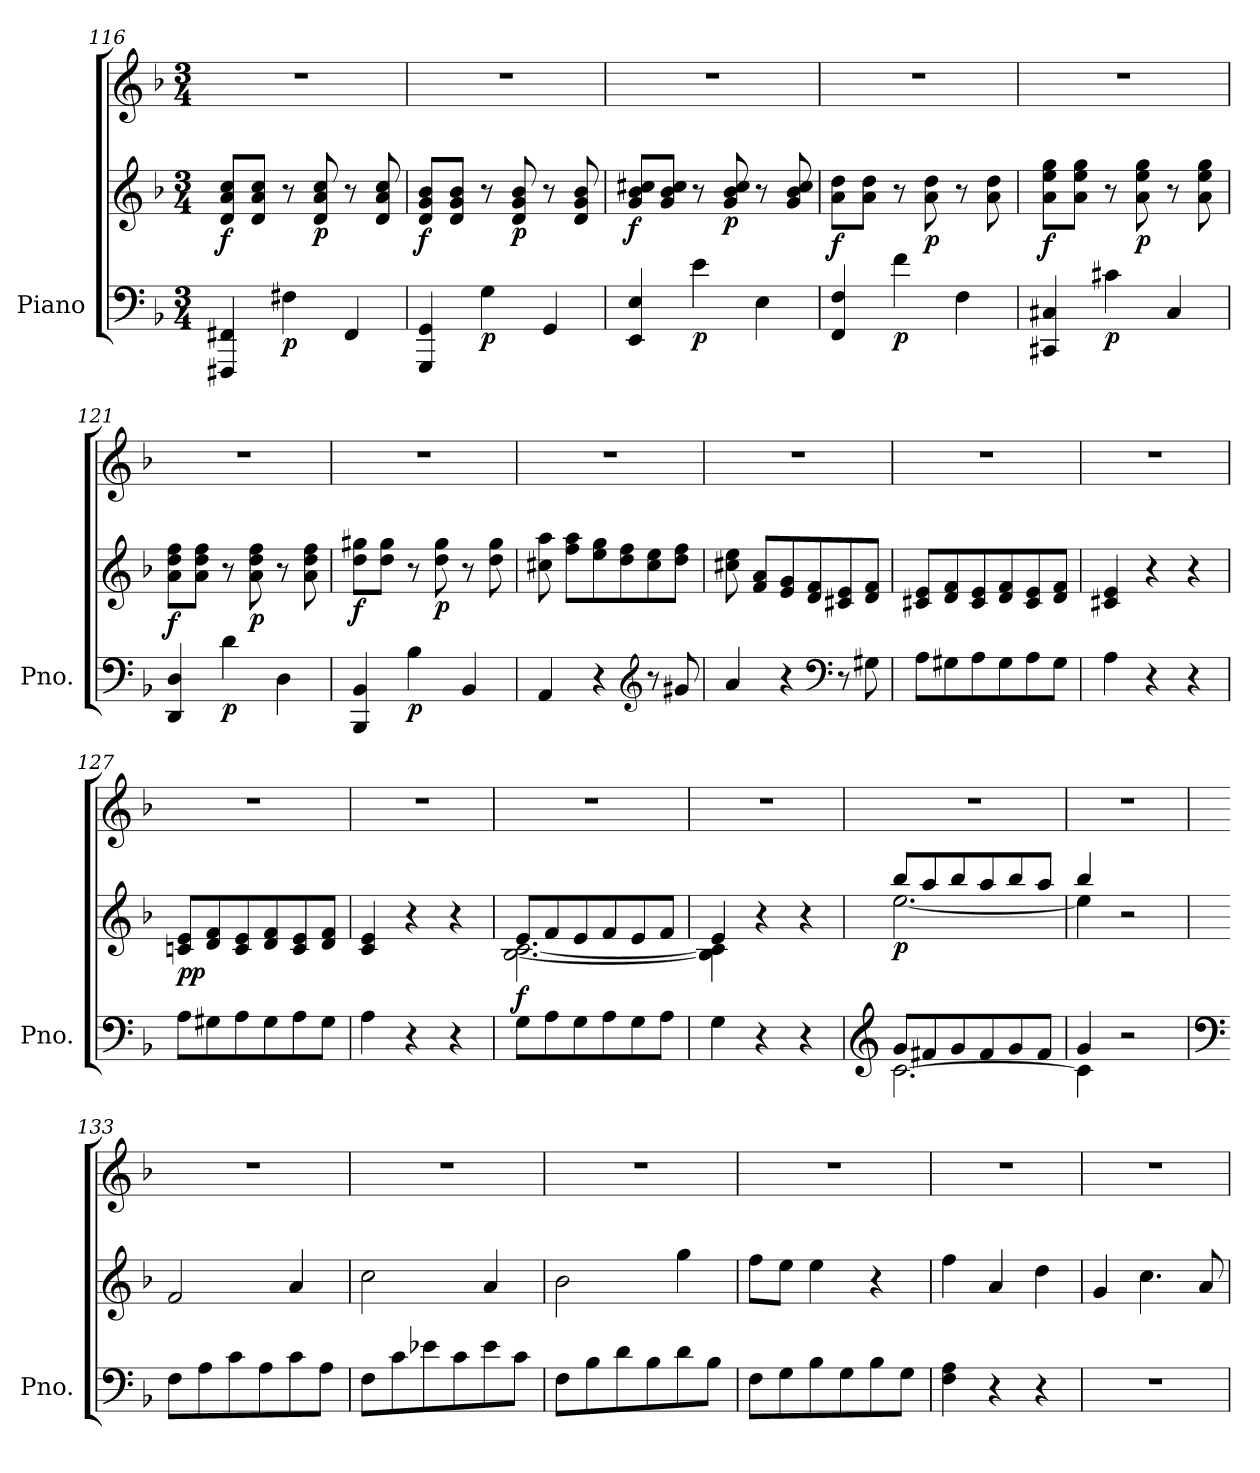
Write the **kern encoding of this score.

**kern	**kern	**kern	**dynam
*part1	*part1	*part1	*part1
*staff3	*staff2	*staff1	*staff1/2/3
*I"Piano	*	*	*
*I'Pno.	*	*	*
*clefF4	*clefG2	*clefG2	*
*k[b-]	*k[b-]	*k[b-]	*
*M3/4	*M3/4	*M3/4	*
=116	=116	=116	=116
!	!	!	!LO:DY:b=2
4FFF#X/ 4FF#X/	8d/ 8a/ 8cc/L	2.r	f
.	8d/ 8a/ 8cc/J	.	.
!	!	!	!LO:DY:b=3
4F#X\	8r	.	p
!	!	!	!LO:DY:b=2
.	8d/ 8a/ 8cc/	.	p
4FF#/	8r	.	.
.	8d/ 8a/ 8cc/	.	.
=117	=117	=117	=117
!	!	!	!LO:DY:b=2
4GGG/ 4GG/	8d/ 8g/ 8b-/L	2.r	f
.	8d/ 8g/ 8b-/J	.	.
!	!	!	!LO:DY:b=3
4G\	8r	.	p
!	!	!	!LO:DY:b=2
.	8d/ 8g/ 8b-/	.	p
4GG/	8r	.	.
.	8d/ 8g/ 8b-/	.	.
=118	=118	=118	=118
!	!	!	!LO:DY:b=2
4EE/ 4E/	8g/ 8b-/ 8cc#X/L	2.r	f
.	8g/ 8b-/ 8cc#/J	.	.
!	!	!	!LO:DY:b=3
4e\	8r	.	p
!	!	!	!LO:DY:b=2
.	8g/ 8b-/ 8cc#/	.	p
4E\	8r	.	.
.	8g/ 8b-/ 8cc#/	.	.
=119	=119	=119	=119
!	!	!	!LO:DY:b=2
4FF/ 4F/	8a\ 8dd\L	2.r	f
.	8a\ 8dd\J	.	.
!	!	!	!LO:DY:b=3
4f\	8r	.	p
!	!	!	!LO:DY:b=2
.	8a\ 8dd\	.	p
4F\	8r	.	.
.	8a\ 8dd\	.	.
=120	=120	=120	=120
!	!	!	!LO:DY:b=2
4CC#X/ 4C#X/	8a\ 8ee\ 8gg\L	2.r	f
.	8a\ 8ee\ 8gg\J	.	.
!	!	!	!LO:DY:b=3
4c#X\	8r	.	p
!	!	!	!LO:DY:b=2
.	8a\ 8ee\ 8gg\	.	p
4C#/	8r	.	.
.	8a\ 8ee\ 8gg\	.	.
!!LO:LB:g=z
=121	=121	=121	=121
!	!	!	!LO:DY:b=2
4DD/ 4D/	8a\ 8dd\ 8ff\L	2.r	f
.	8a\ 8dd\ 8ff\J	.	.
!	!	!	!LO:DY:b=3
4d\	8r	.	p
!	!	!	!LO:DY:b=2
.	8a\ 8dd\ 8ff\	.	p
4D\	8r	.	.
.	8a\ 8dd\ 8ff\	.	.
=122	=122	=122	=122
!	!	!	!LO:DY:b=2
4BBB-/ 4BB-/	8dd\ 8gg#X\L	2.r	f
.	8dd\ 8gg#\J	.	.
!	!	!	!LO:DY:b=3
4B-\	8r	.	p
!	!	!	!LO:DY:b=2
.	8dd\ 8gg#\	.	p
4BB-/	8r	.	.
.	8dd\ 8gg#\	.	.
=123	=123	=123	=123
4AA/	8cc#X\ 8aa\	2.r	.
.	8ff\ 8aa\L	.	.
4r	8ee\ 8gg\	.	.
.	8dd\ 8ff\	.	.
*clefG2	*	*	*
8r	8cc#\ 8ee\	.	.
8g#X/	8dd\ 8ff\J	.	.
=124	=124	=124	=124
4a/	8cc#X\ 8ee\	2.r	.
.	8f/ 8a/L	.	.
4r	8e/ 8g/	.	.
.	8d/ 8f/	.	.
*clefF4	*	*	*
8r	8c#X/ 8e/	.	.
8G#X\	8d/ 8f/J	.	.
=125	=125	=125	=125
8A\L	8c#X/ 8e/L	2.r	.
8G#X\	8d/ 8f/	.	.
8A\	8c#/ 8e/	.	.
8G#\	8d/ 8f/	.	.
8A\	8c#/ 8e/	.	.
8G#\J	8d/ 8f/J	.	.
=126	=126	=126	=126
4A\	4c#X/ 4e/	2.r	.
4r	4r	.	.
4r	4r	.	.
=127	=127	=127	=127
!	!	!	!LO:DY:b=2
8A\L	8cn/ 8e/L	2.r	pp
8G#X\	8d/ 8f/	.	.
8A\	8c/ 8e/	.	.
8G#\	8d/ 8f/	.	.
8A\	8c/ 8e/	.	.
8G#\J	8d/ 8f/J	.	.
!!LO:LB:g=z
=128	=128	=128	=128
4A\	4c/ 4e/	2.r	.
4r	4r	.	.
4r	4r	.	.
=129	=129	=129	=129
*	*^	*	*
!	!	!	!	!LO:DY:b=2
8G\L	8e/L	[2.B-\ [2.c\	2.r	f
8A\	8f/	.	.	.
8G\	8e/	.	.	.
8A\	8f/	.	.	.
8G\	8e/	.	.	.
8A\J	8f/J	.	.	.
=130	=130	=130	=130	=130
4G\	4e/	4B-\] 4c\]	2.r	.
4r	4r	2ryy	.	.
4r	4r	.	.	.
=131	=131	=131	=131	=131
*clefG2	*	*	*	*
*^	*	*	*	*
!	!	!	!	!	!LO:DY:b=2
[2.c\	8g/L	8bb-/L	[2.ee\	2.r	p
.	8f#X/	8aa/	.	.	.
.	8g/	8bb-/	.	.	.
.	8f#/	8aa/	.	.	.
.	8g/	8bb-/	.	.	.
.	8f#/J	8aa/J	.	.	.
=132	=132	=132	=132	=132	=132
4c\]	4g/	4bb-/	4ee\]	2.r	.
2ryy	2r	2r	2ryy	.	.
*v	*v	*	*	*	*
*	*v	*v	*	*
=133	=133	=133	=133
*clefF4	*	*	*
*^	*^	*	*
!	!	!LO:TX:b:i:t=come sopra	!	!	!
*v	*v	*	*	*	*
*	*v	*v	*	*
8F\L	2f/	2.r	.
8A\	.	.	.
8c\	.	.	.
8A\	.	.	.
8c\	4a/	.	.
8A\J	.	.	.
=134	=134	=134	=134
8F\L	2cc\	2.r	.
8c\	.	.	.
8e-X\	.	.	.
8c\	.	.	.
8e-\	4a/	.	.
8c\J	.	.	.
=135	=135	=135	=135
8F\L	2b-\	2.r	.
8B-\	.	.	.
8d\	.	.	.
8B-\	.	.	.
8d\	4gg\	.	.
8B-\J	.	.	.
!!LO:LB:g=z
=136	=136	=136	=136
8F\L	8ff\L	2.r	.
8G\	8ee\J	.	.
8B-\	4ee\	.	.
8G\	.	.	.
8B-\	4r	.	.
8G\J	.	.	.
=137	=137	=137	=137
4F\ 4A\	4ff\	2.r	.
4r	4a/	.	.
4r	4dd\	.	.
=138	=138	=138	=138
2.r	4g/	2.r	.
.	4.cc\	.	.
.	8a/	.	.
=	=	=	=
*-	*-	*-	*-
